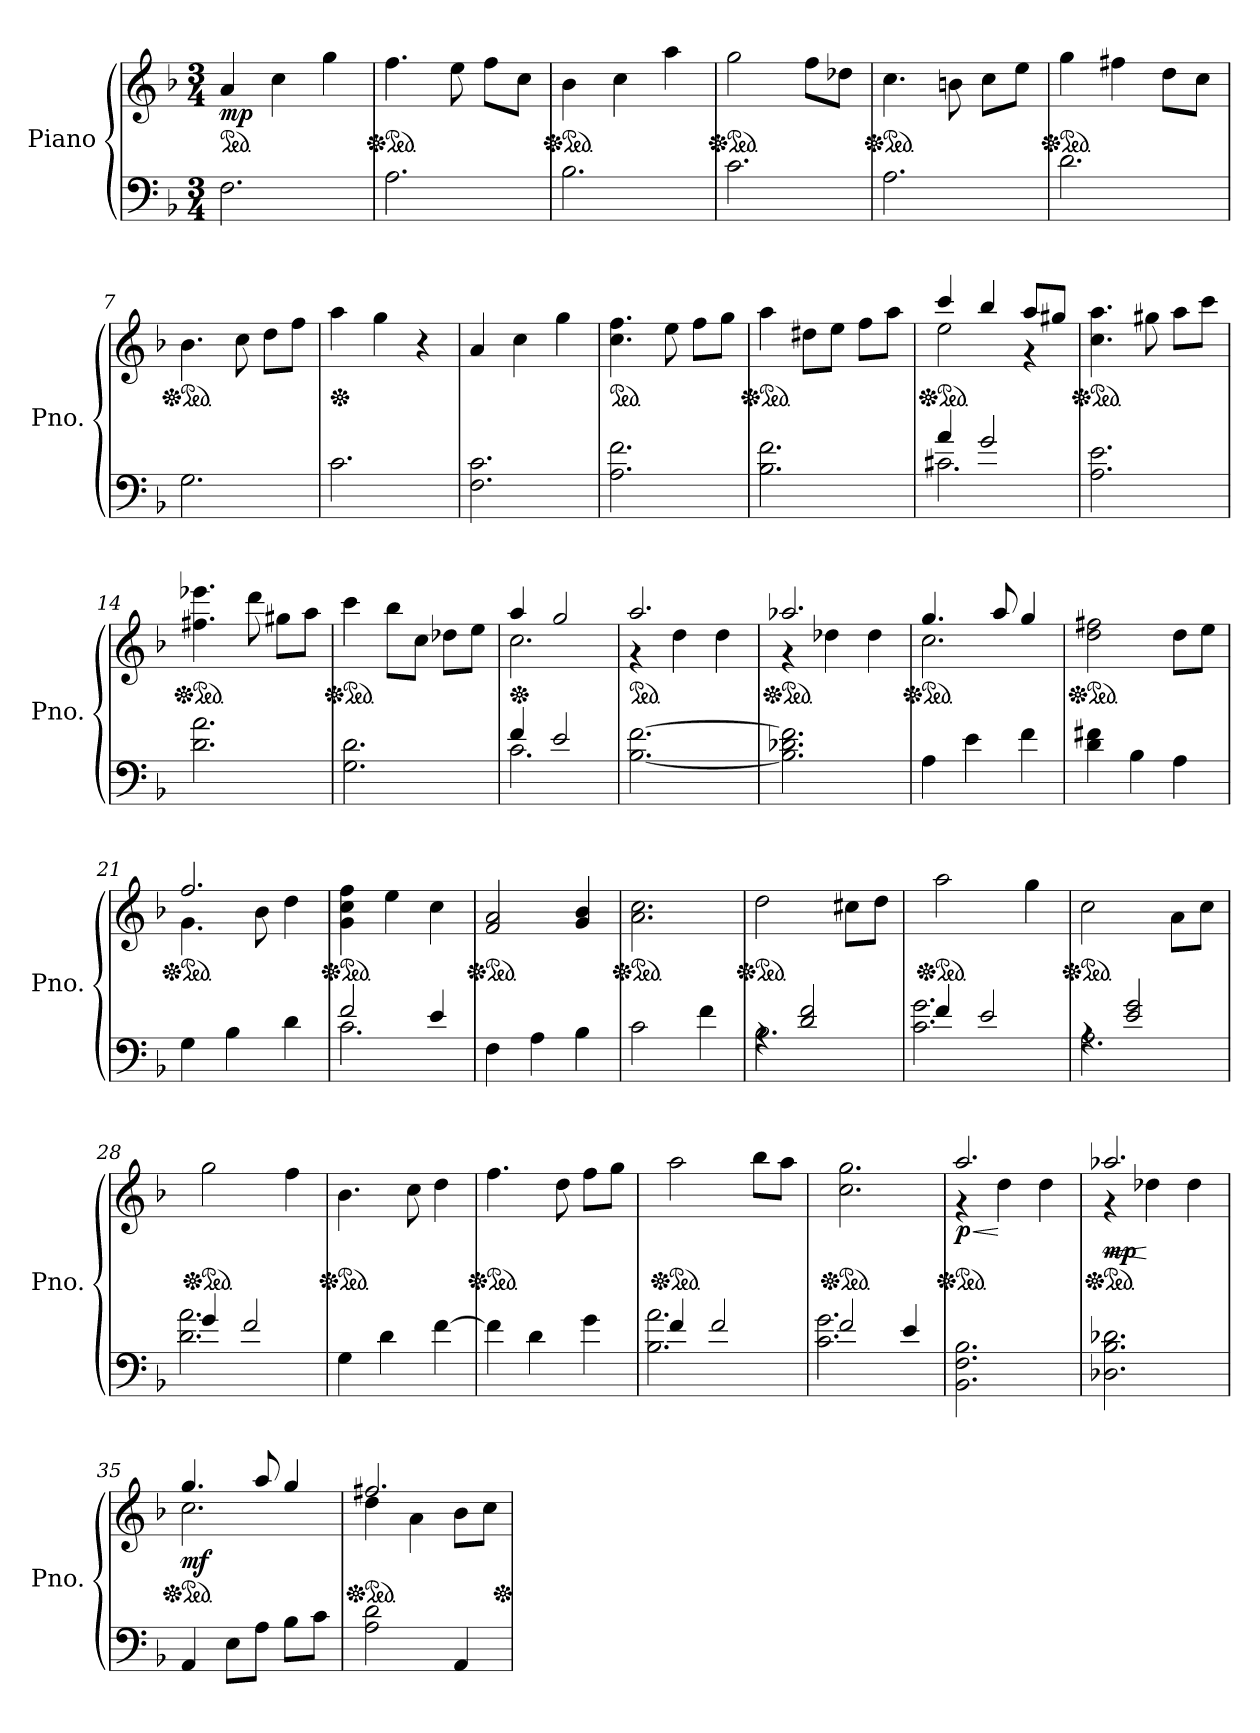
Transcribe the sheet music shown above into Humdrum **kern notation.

**kern	**kern	**dynam
*part1	*part1	*part1
*staff2	*staff1	*staff1/2
*I"Piano	*	*
*I'Pno.	*	*
*clefF4	*clefG2	*
*k[b-]	*k[b-]	*
*M3/4	*M3/4	*
*	*ped	*
=1	=1	=1
!	!	!LO:DY:b
2.F\	4a/	mp
.	4cc\	.
.	4gg\	.
=2	=2	=2
*	*Xped	*
*	*ped	*
2.A\	4.ff\	.
.	8ee\	.
.	8ff\L	.
.	8cc\J	.
=3	=3	=3
*	*Xped	*
*	*ped	*
2.B-\	4b-\	.
.	4cc\	.
.	4aa\	.
=4	=4	=4
*	*Xped	*
*	*ped	*
2.c\	2gg\	.
.	8ff\L	.
.	8dd-X\J	.
=5	=5	=5
*	*Xped	*
*	*ped	*
2.A\	4.cc\	.
.	8bn\	.
.	8cc\L	.
.	8ee\J	.
=6	=6	=6
*	*Xped	*
*	*ped	*
2.d\	4gg\	.
.	4ff#X\	.
.	8dd\L	.
.	8cc\J	.
=7	=7	=7
*	*Xped	*
*	*ped	*
2.G\	4.b-\	.
.	8cc\	.
.	8dd\L	.
.	8ff\J	.
=8	=8	=8
*	*Xped	*
2.c\	4aa\	.
.	4gg\	.
.	4r	.
=9	=9	=9
2.F\ 2.c\	4a/	.
.	4cc\	.
.	4gg\	.
=10	=10	=10
*	*ped	*
2.A\ 2.f\	4.cc\ 4.ff\	.
.	8ee\	.
.	8ff\L	.
.	8gg\J	.
!!LO:LB:g=z
=11	=11	=11
*	*Xped	*
*	*ped	*
2.B-\ 2.f\	4aa\	.
.	8dd#X\L	.
.	8ee\J	.
.	8ff\L	.
.	8aa\J	.
=12	=12	=12
*^	*	*
*	*	*Xped	*
*	*	*ped	*
*	*	*^	*
4a/	2.c#X\	4ccc/	2ee\	.
2g/	.	4bb-/	.	.
.	.	8aa/L	4r	.
.	.	8gg#X/J	.	.
*v	*v	*	*	*
*	*v	*v	*
=13	=13	=13
*	*Xped	*
*	*ped	*
2.A\ 2.e\	4.cc\ 4.aa\	.
.	8gg#X\	.
.	8aa\L	.
.	8ccc\J	.
=14	=14	=14
*	*Xped	*
*	*ped	*
2.d\ 2.a\	4.ff#X\ 4.eee-X\	.
.	8ddd\	.
.	8gg#X\L	.
.	8aa\J	.
=15	=15	=15
*	*Xped	*
*	*ped	*
2.G\ 2.d\	4ccc\	.
.	8bb-\L	.
.	8cc\J	.
.	8dd-X\L	.
.	8ee\J	.
=16	=16	=16
*^	*	*
*	*	*Xped	*
*	*	*^	*
4f/	2.c\	4aa/	2.cc\	.
2e/	.	2gg/	.	.
*v	*v	*	*	*
=17	=17	=17	=17
*	*ped	*	*
[2.B-\ [2.f\	2.aa/	4r	.
.	.	4dd\	.
.	.	4dd\	.
=18	=18	=18	=18
*	*Xped	*	*
*	*ped	*	*
2.B-\] 2.d-X\ 2.f\]	2.aa-X/	4r	.
.	.	4dd-X\	.
.	.	4dd-\	.
!!LO:LB:g=z	!!
=19	=19	=19	=19
*	*Xped	*	*
*	*ped	*	*
4A\	4.gg/	2.cc\	.
4e\	.	.	.
.	8aa/	.	.
4f\	4gg/	.	.
*	*v	*v	*
=20	=20	=20
*	*Xped	*
*	*ped	*
4d\ 4f#X\	2dd\ 2ff#X\	.
4B-\	.	.
4A\	8dd\L	.
.	8ee\J	.
=21	=21	=21
*	*Xped	*
*	*ped	*
*	*^	*
4G\	2.ff/	4.g\	.
4B-\	.	.	.
.	.	8b-\	.
4d\	.	4dd\	.
*	*v	*v	*
=22	=22	=22
*^	*	*
*	*	*Xped	*
*	*	*ped	*
2f/	2.c\	4g\ 4cc\ 4ff\	.
.	.	4ee\	.
4e/	.	4cc\	.
*v	*v	*	*
=23	=23	=23
*	*Xped	*
*	*ped	*
4F\	2f/ 2a/	.
4A\	.	.
4B-\	4g/ 4b-/	.
=24	=24	=24
*	*Xped	*
*	*ped	*
2c\	2.a\ 2.cc\	.
4f\	.	.
=25	=25	=25
*^	*	*
*	*	*Xped	*
*	*	*ped	*
4rA	2.B-\	2dd\	.
2d/ 2f/	.	.	.
.	.	8cc#X\L	.
.	.	8dd\J	.
=26	=26	=26	=26
*	*	*Xped	*
*	*	*ped	*
4f/	2.c\ 2.g\	2aa\	.
2e/	.	.	.
.	.	4gg\	.
=27	=27	=27	=27
*	*	*Xped	*
*	*	*ped	*
4rA	2.A\	2cc\	.
2e/ 2g/	.	.	.
.	.	8a\L	.
.	.	8cc\J	.
!!LO:LB:g=z
=28	=28	=28	=28
*	*	*Xped	*
*	*	*ped	*
4g/	2.d\ 2.a\	2gg\	.
2f/	.	.	.
.	.	4ff\	.
*v	*v	*	*
=29	=29	=29
*	*Xped	*
*	*ped	*
4G\	4.b-\	.
4d\	.	.
.	8cc\	.
[4f\	4dd\	.
=30	=30	=30
*	*Xped	*
*	*ped	*
4f\]	4.ff\	.
4d\	.	.
.	8dd\	.
4g\	8ff\L	.
.	8gg\J	.
=31	=31	=31
*^	*	*
*	*	*Xped	*
*	*	*ped	*
4f/	2.B-\ 2.a\	2aa\	.
2f/	.	.	.
.	.	8bb-\L	.
.	.	8aa\J	.
=32	=32	=32	=32
*	*	*Xped	*
*	*	*ped	*
2f/	2.c\ 2.g\	2.cc\ 2.gg\	.
4e/	.	.	.
*v	*v	*	*
=33	=33	=33
*	*Xped	*
*	*ped	*
!	!	!LO:HP:b
*	*^	*
!	!	!	!LO:DY:n=1:b
2.BB-\ 2.F\ 2.B-\	2.aa/	4r	< p
.	.	4dd\	[
.	.	4dd\	.
=34	=34	=34	=34
*	*Xped	*	*
*	*ped	*	*
!	!	!	!LO:HP:b
!	!	!	!LO:DY:n=1:b
2.D-X\ 2.B-\ 2.d-X\	2.aa-X/	4r	< mp
.	.	4dd-X\	[
.	.	4dd-\	.
=35	=35	=35	=35
*	*Xped	*	*
*	*ped	*	*
!	!	!	!LO:DY:b
4AA/	4.gg/	2.cc\	mf
8E\L	.	.	.
8A\J	8aa/	.	.
8B-\L	4gg/	.	.
8c\J	.	.	.
!!LO:LB:g=z	!!
=36	=36	=36	=36
*	*Xped	*	*
*	*ped	*	*
2A\ 2d\	2.ff#X/	4dd\	.
.	.	4a\	.
4AA/	.	8b-\L	.
.	.	8cc\J	.
*	*Xped	*	*
*	*v	*v	*
=	=	=
*-	*-	*-
